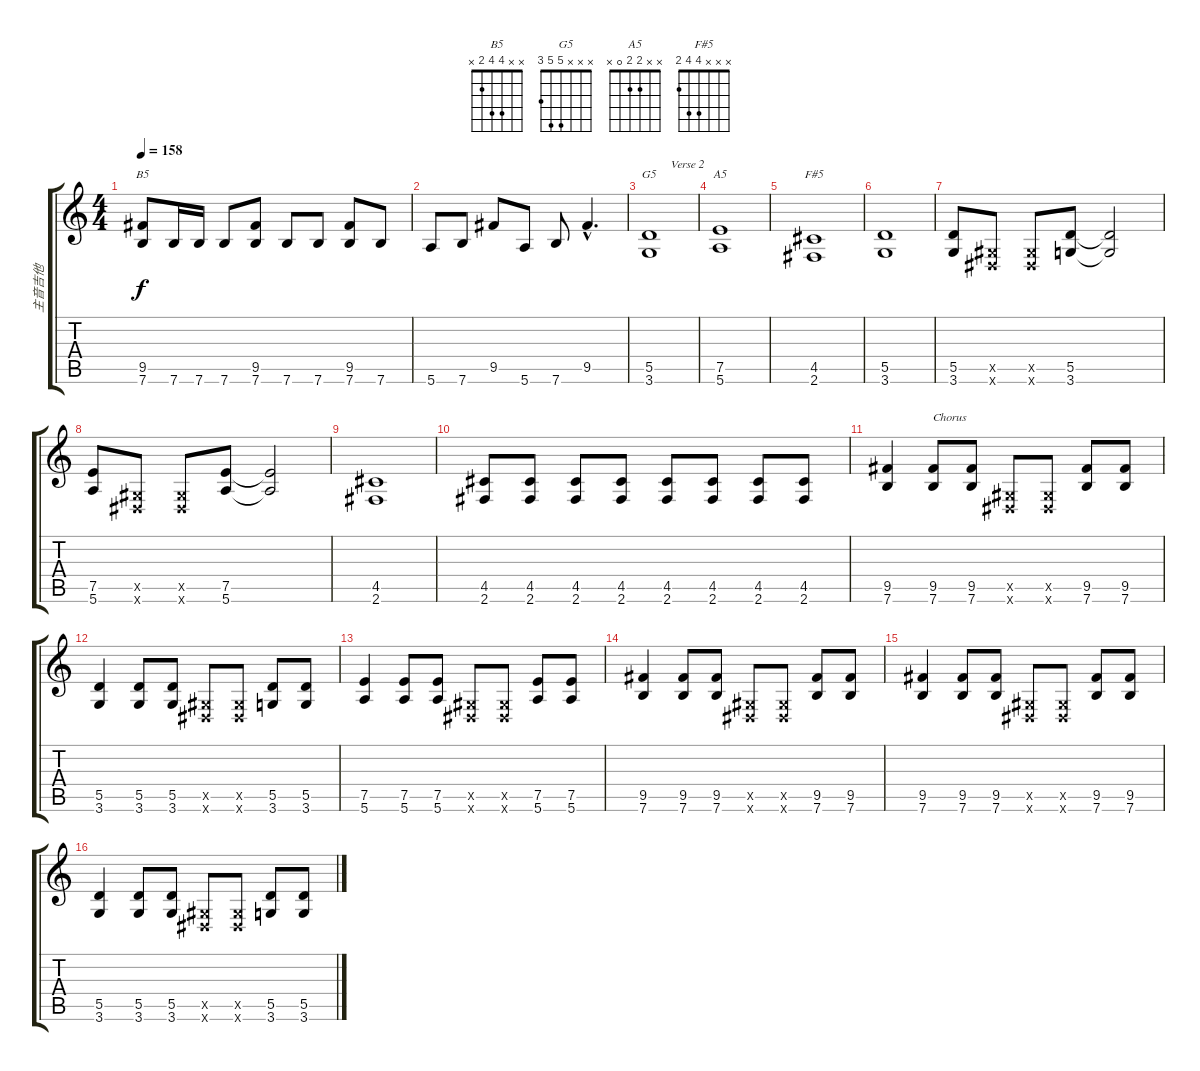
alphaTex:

\track ("主音吉他" "主音吉他") {instrument distortionguitar}
\staff {score tabs}
\tuning (E4 B3 G3 D3 A2 E2) {hide}
\chord ("B5" x x 4 4 2 x)
\chord ("G5" x x x 5 5 3)
\chord ("A5" x x 2 2 0 x)
\chord ("F#5" x x x 4 4 2)
\ts (4 4)
\tempo 158
\clef g2
\ks c
(9.5 7.6).8{ch "B5" dy f} 7.6.16 7.6.16 7.6.8 (9.5 7.6).8 7.6.8 7.6.8 (9.5 7.6).8 7.6.8 |
5.6.8 7.6.8 9.5.8 5.6.8 7.6.8 9.5{hac}.4{d} |
(5.5 3.6).1{ch "G5" txt "       Verse 2"} |
(7.5 5.6).1{ch "A5"} |
(4.5 2.6).1{ch "F#5"} |
(5.5 3.6).1 |
(5.5 3.6).8 (-1.5{x} -1.6{x}).8 (-1.5{x} -1.6{x}).8 (5.5 3.6).8 (5.5{t} 3.6{t}).2 |
(7.5 5.6).8 (-1.5{x} -1.6{x}).8 (-1.5{x} -1.6{x}).8 (7.5 5.6).8 (7.5{t} 5.6{t}).2 |
(4.5 2.6).1 |
(4.5 2.6).8 (4.5 2.6).8 (4.5 2.6).8 (4.5 2.6).8 (4.5 2.6).8 (4.5 2.6).8 (4.5 2.6).8 (4.5 2.6).8 |
(9.5 7.6).4 (9.5 7.6).8{txt "Chorus"} (9.5 7.6).8 (-1.5{x} -1.6{x}).8 (-1.5{x} -1.6{x}).8 (9.5 7.6).8 (9.5 7.6).8 |
(5.5 3.6).4 (5.5 3.6).8 (5.5 3.6).8 (-1.5{x} -1.6{x}).8 (-1.5{x} -1.6{x}).8 (5.5 3.6).8 (5.5 3.6).8 |
(7.5 5.6).4 (7.5 5.6).8 (7.5 5.6).8 (-1.5{x} -1.6{x}).8 (-1.5{x} -1.6{x}).8 (7.5 5.6).8 (7.5 5.6).8 |
(9.5 7.6).4 (9.5 7.6).8 (9.5 7.6).8 (-1.5{x} -1.6{x}).8 (-1.5{x} -1.6{x}).8 (9.5 7.6).8 (9.5 7.6).8 |
(9.5 7.6).4 (9.5 7.6).8 (9.5 7.6).8 (-1.5{x} -1.6{x}).8 (-1.5{x} -1.6{x}).8 (9.5 7.6).8 (9.5 7.6).8 |
(5.5 3.6).4 (5.5 3.6).8 (5.5 3.6).8 (-1.5{x} -1.6{x}).8 (-1.5{x} -1.6{x}).8 (5.5 3.6).8 (5.5 3.6).8
